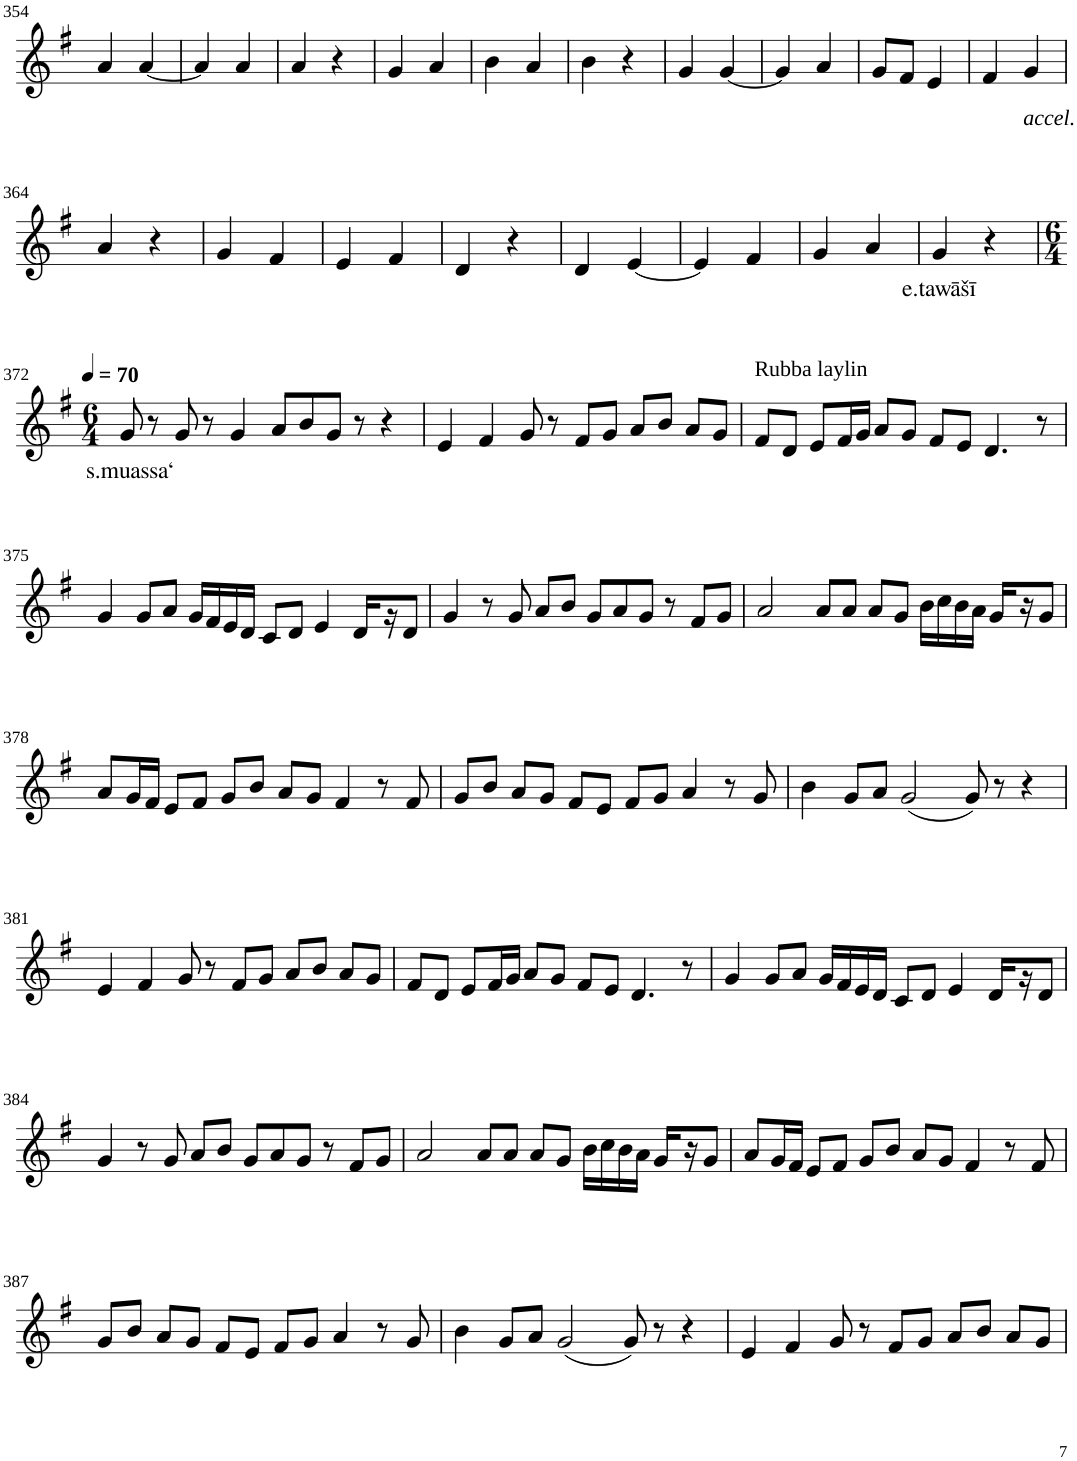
**kern	**text
*part1	*part1
*staff1	*staff1
*I"Violin	*
!!LO:PB:g=z
*clefG2	*
*k[f#]	*
*G:	*
*M2/4	*
=354	=354
4a/	.
[4a/	.
=355	=355
4a/]	.
4a/	.
=356	=356
4a/	.
4r	.
=357	=357
4g/	.
4a/	.
=358	=358
4b\	.
4a/	.
=359	=359
4b\	.
4r	.
=360	=360
4g/	.
[4g/	.
=361	=361
4g/]	.
4a/	.
=362	=362
8g/L	.
8f#/J	.
4e/	.
=363	=363
4f#/	.
!LO:TX:b:i:t=accel.	!
4g/	.
!!LO:LB:g=z
=364	=364
4a/	.
4r	.
=365	=365
4g/	.
4f#/	.
=366	=366
4e/	.
4f#/	.
=367	=367
4d/	.
4r	.
=368	=368
4d/	.
[4e/	.
=369	=369
4e/]	.
4f#/	.
=370	=370
4g/	.
4a/	.
=371	=371
!	!LO:LY:b
4g/	e.tawāšī
4r	.
!!LO:LB:g=z
=372	=372
*M6/4	*
*MM70	*
!	!LO:LY:b
8g/	s.muassa‘
8r	.
8g/	.
8r	.
4g/	.
8a/L	.
8b/	.
8g/J	.
8r	.
4r	.
=373	=373
4e/	.
4f#/	.
8g/	.
8r	.
8f#/L	.
8g/J	.
8a/L	.
8b/J	.
8a/L	.
8g/J	.
=374	=374
!LO:TX:a:t=Rubba laylin	!
8f#/L	.
8d/J	.
8e/L	.
16f#/L	.
16g/JJ	.
8a/L	.
8g/J	.
8f#/L	.
8e/J	.
4.d/	.
8r	.
!!LO:LB:g=z
=375	=375
4g/	.
8g/L	.
8a/J	.
16g/LL	.
16f#/	.
16e/	.
16d/JJ	.
8c/L	.
8d/J	.
4e/	.
16d/LL	.
16r	.
8d/J	.
=376	=376
4g/	.
8r	.
8g/	.
8a/L	.
8b/J	.
8g/L	.
8a/	.
8g/J	.
8r	.
8f#/L	.
8g/J	.
=377	=377
2a/	.
8a/L	.
8a/J	.
8a/L	.
8g/J	.
16b\LL	.
16cc\	.
16b\	.
16a\JJ	.
16g/LL	.
16r	.
8g/J	.
!!LO:LB:g=z
=378	=378
8a/L	.
16g/L	.
16f#/JJ	.
8e/L	.
8f#/J	.
8g/L	.
8b/J	.
8a/L	.
8g/J	.
4f#/	.
8r	.
8f#/	.
=379	=379
8g/L	.
8b/J	.
8a/L	.
8g/J	.
8f#/L	.
8e/J	.
8f#/L	.
8g/J	.
4a/	.
8r	.
8g/	.
=380	=380
4b\	.
8g/L	.
8a/J	.
(2g/	.
8g/)	.
8r	.
4r	.
!!LO:LB:g=z
=381	=381
4e/	.
4f#/	.
8g/	.
8r	.
8f#/L	.
8g/J	.
8a/L	.
8b/J	.
8a/L	.
8g/J	.
=382	=382
8f#/L	.
8d/J	.
8e/L	.
16f#/L	.
16g/JJ	.
8a/L	.
8g/J	.
8f#/L	.
8e/J	.
4.d/	.
8r	.
=383	=383
4g/	.
8g/L	.
8a/J	.
16g/LL	.
16f#/	.
16e/	.
16d/JJ	.
8c/L	.
8d/J	.
4e/	.
16d/LL	.
16r	.
8d/J	.
!!LO:LB:g=z
=384	=384
4g/	.
8r	.
8g/	.
8a/L	.
8b/J	.
8g/L	.
8a/	.
8g/J	.
8r	.
8f#/L	.
8g/J	.
=385	=385
2a/	.
8a/L	.
8a/J	.
8a/L	.
8g/J	.
16b\LL	.
16cc\	.
16b\	.
16a\JJ	.
16g/LL	.
16r	.
8g/J	.
=386	=386
8a/L	.
16g/L	.
16f#/JJ	.
8e/L	.
8f#/J	.
8g/L	.
8b/J	.
8a/L	.
8g/J	.
4f#/	.
8r	.
8f#/	.
!!LO:LB:g=z
=387	=387
8g/L	.
8b/J	.
8a/L	.
8g/J	.
8f#/L	.
8e/J	.
8f#/L	.
8g/J	.
4a/	.
8r	.
8g/	.
=388	=388
4b\	.
8g/L	.
8a/J	.
(2g/	.
8g/)	.
8r	.
4r	.
=389	=389
4e/	.
4f#/	.
8g/	.
8r	.
8f#/L	.
8g/J	.
8a/L	.
8b/J	.
8a/L	.
8g/J	.
=	=
*-	*-
